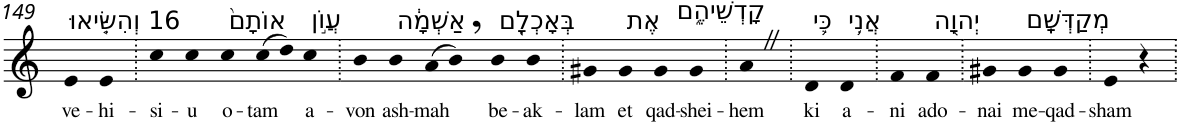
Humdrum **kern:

**kern	**text
*part1	*part1
*staff1	*staff1
*I"Piano	*
*I'Pno	*
!!LO:PB:g=z
*clefG2	*
*k[]	*
=149	=149
!LO:TX:a:t=16 וְהִשִּׂ֤יאוּ	!
!	!LO:LY:b
4e	ve-
!	!LO:LY:b
4e	-hi-
=150.	=150.
!	!LO:LY:b
4cc	-si-
!	!LO:LY:b
4cc	-u
!LO:TX:a:t=אוֹתָם֙	!
!	!LO:LY:b
4cc	o-
!	!LO:LY:b
(>8cc	-tam
8dd)	.
!LO:TX:a:t=עֲוֺ֣ן	!
!	!LO:LY:b
4cc	a-
=151.	=151.
!	!LO:LY:b
4b	-von
!LO:TX:a:t=אַשְׁמָ֔ה	!
!	!LO:LY:b
4b	ash-
!	!LO:LY:b
(>8a	-mah
8b,)	.
!LO:TX:a:t=בְּאָכְלָ֖ם	!
!	!LO:LY:b
4b	be-
!	!LO:LY:b
4b	-ak-
=152.	=152.
!	!LO:LY:b
4g#X	-lam
!LO:TX:a:t=אֶת	!
!	!LO:LY:b
4g#	et
!LO:TX:a:t=קָדְשֵׁיהֶ֑ם	!
!	!LO:LY:b
4g#	qad-
!	!LO:LY:b
4g#	-shei-
=153.	=153.
!	!LO:LY:b
4aZ	-hem
=154.	=154.
!LO:TX:a:t=כִּ֛י	!
!	!LO:LY:b
4d	ki
!LO:TX:a:t=אֲנִ֥י	!
!	!LO:LY:b
4d	a-
=155.	=155.
!	!LO:LY:b
4f	-ni
!LO:TX:a:t=יְהוָ֖ה	!
!	!LO:LY:b
4f	ado-
=156.	=156.
!	!LO:LY:b
4g#X	-nai
!LO:TX:a:t=מְקַדְּשָֽׁם	!
!	!LO:LY:b
4g#	me-
!	!LO:LY:b
4g#	-qad-
=157.	=157.
!	!LO:LY:b
4e	-sham
4r	.
=.	=.
*-	*-
